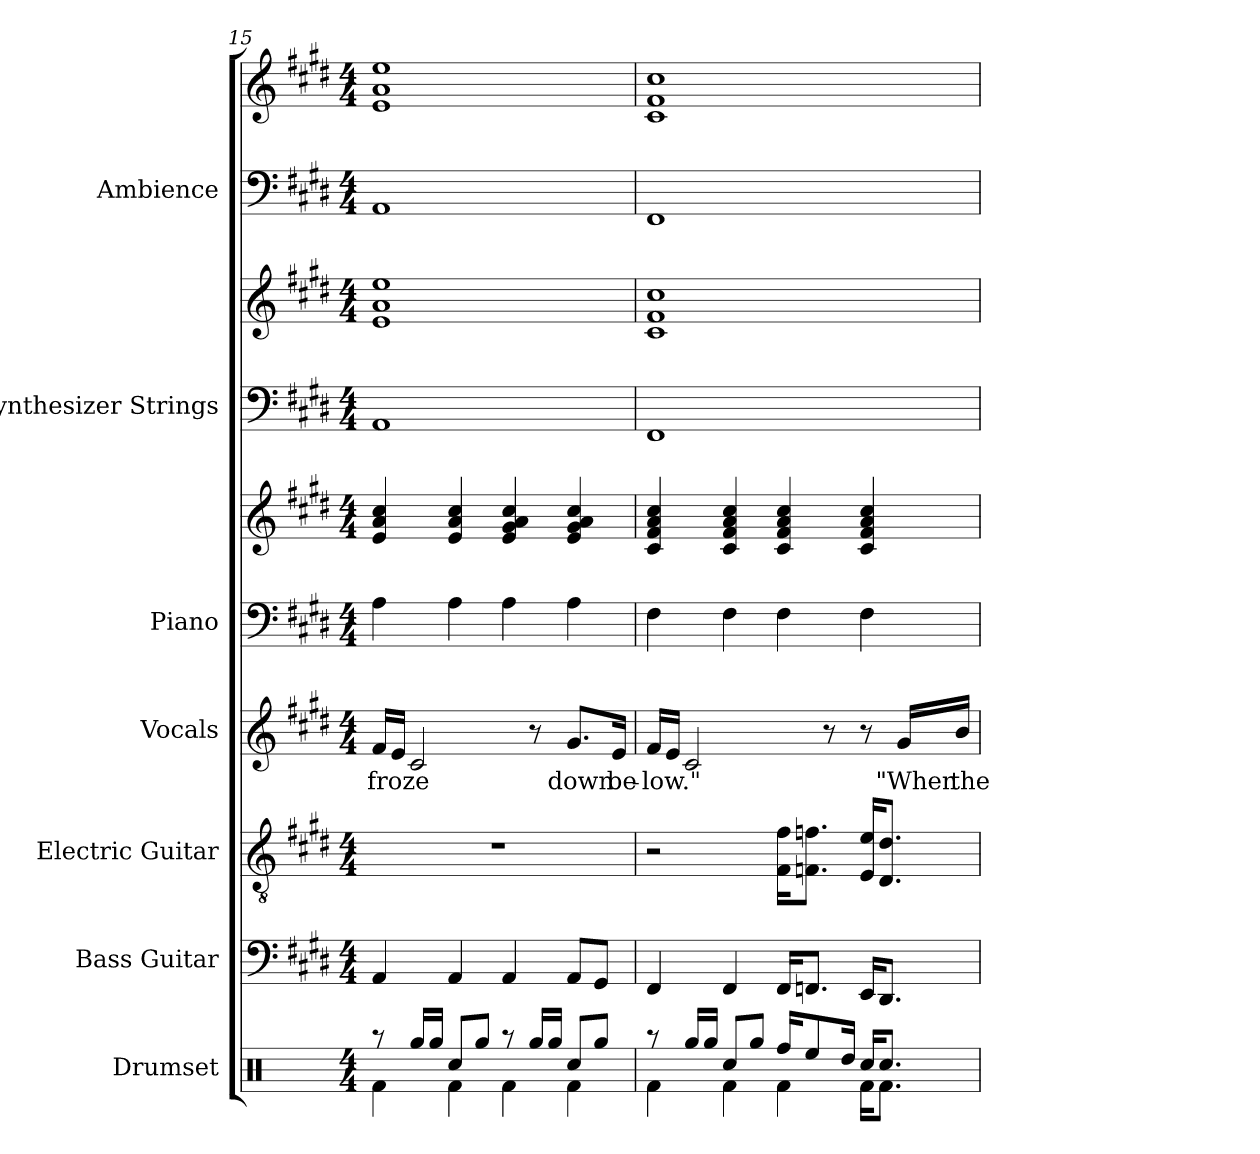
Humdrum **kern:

**kern	**kern	**kern	**kern	**text	**kern	**kern	**kern	**kern	**kern	**kern
*part7	*part6	*part5	*part4	*part4	*part3	*part3	*part2	*part2	*part1	*part1
*staff10	*staff9	*staff8	*staff7	*staff7	*staff6	*staff5	*staff4	*staff3	*staff2	*staff1
*I"Drumset	*I"Bass Guitar	*I"Electric Guitar	*I"Vocals	*	*I"Piano	*	*I"Synthesizer Strings	*	*I"Ambience	*
*I'D. Set	*I'B. Guit.	*I'E. Guit.	*I'Voc.	*	*I'Pno.	*	*I'Syn. Str.	*	*I'Amb.	*
*clefX	*clefF4	*clefGv2	*clefG2	*	*clefF4	*clefG2	*clefF4	*clefG2	*clefF4	*clefG2
*	*ITrd7c12	*	*	*	*	*	*	*	*	*
*k[]	*k[f#c#g#d#]	*k[f#c#g#d#]	*k[f#c#g#d#]	*	*k[f#c#g#d#]	*k[f#c#g#d#]	*k[f#c#g#d#]	*k[f#c#g#d#]	*k[f#c#g#d#]	*k[f#c#g#d#]
*M4/4	*M4/4	*M4/4	*M4/4	*	*M4/4	*M4/4	*M4/4	*M4/4	*M4/4	*M4/4
=15	=15	=15	=15	=15	=15	=15	=15	=15	=15	=15
*^	*	*	*	*	*	*	*	*	*	*
!	!	!	!	!	!LO:LY:b	!	!	!	!	!	!
8r	4Rf\	4AAA/	1r	16f#/LL	froze	4A\	4e/ 4a/ 4cc#/	1AA	1e 1a 1ee	1AA	1e 1a 1ee
.	.	.	.	16e/JJ	.	.	.	.	.	.	.
16Rgg/LL	.	.	.	2c#/	.	.	.	.	.	.	.
16Rgg/JJ	.	.	.	.	.	.	.	.	.	.	.
8Rcc/L	4Rf\	4AAA/	.	.	.	4A\	4e/ 4a/ 4cc#/	.	.	.	.
8Rgg/J	.	.	.	.	.	.	.	.	.	.	.
8r	4Rf\	4AAA/	.	.	.	4A\	4e/ 4g#/ 4a/ 4cc#/	.	.	.	.
16Rgg/LL	.	.	.	8r	.	.	.	.	.	.	.
16Rgg/JJ	.	.	.	.	.	.	.	.	.	.	.
!	!	!	!	!	!LO:LY:b	!	!	!	!	!	!
8Rcc/L	4Rf\	8AAA/L	.	8.g#/L	down	4A\	4e/ 4g#/ 4a/ 4cc#/	.	.	.	.
8Rgg/J	.	8GGG#/J	.	.	.	.	.	.	.	.	.
!	!	!	!	!	!LO:LY:b	!	!	!	!	!	!
.	.	.	.	16e/Jk	be-	.	.	.	.	.	.
!!LO:PB:g=z
=16	=16	=16	=16	=16	=16	=16	=16	=16	=16	=16	=16
!	!	!	!	!	!LO:LY:b	!	!	!	!	!	!
8r	4Rf\	4FFF#/	2r	16f#/LL	-low."	4F#\	4c#/ 4f#/ 4a/ 4cc#/	1FF#	1c# 1f# 1cc#	1FF#	1c# 1f# 1cc#
.	.	.	.	16e/JJ	.	.	.	.	.	.	.
16Rgg/LL	.	.	.	2c#/	.	.	.	.	.	.	.
16Rgg/JJ	.	.	.	.	.	.	.	.	.	.	.
8Rcc/L	4Rf\	4FFF#/	.	.	.	4F#\	4c#/ 4f#/ 4a/ 4cc#/	.	.	.	.
8Rgg/J	.	.	.	.	.	.	.	.	.	.	.
16Rff/KL	4Rf\	16FFF#/KL	16F#\ 16f#\KL	.	.	4F#\	4c#/ 4f#/ 4a/ 4cc#/	.	.	.	.
8Ree/	.	8.FFFn/J	8.Fn\ 8.fn\J	.	.	.	.	.	.	.	.
.	.	.	.	8r	.	.	.	.	.	.	.
16Rdd/Jk	.	.	.	.	.	.	.	.	.	.	.
16Rcc/KL	16Rf\KL	16EEE/KL	16E/ 16e/KL	8r	.	4F#\	4c#/ 4f#/ 4a/ 4cc#/	.	.	.	.
8.Rcc/J	8.Rf\J	8.DDD#/J	8.D#/ 8.d#/J	.	.	.	.	.	.	.	.
!	!	!	!	!	!LO:LY:b	!	!	!	!	!	!
.	.	.	.	16g#/LL	"When	.	.	.	.	.	.
!	!	!	!	!	!LO:LY:b	!	!	!	!	!	!
.	.	.	.	16b/JJ	the	.	.	.	.	.	.
*v	*v	*	*	*	*	*	*	*	*	*	*
=	=	=	=	=	=	=	=	=	=	=
*-	*-	*-	*-	*-	*-	*-	*-	*-	*-	*-
